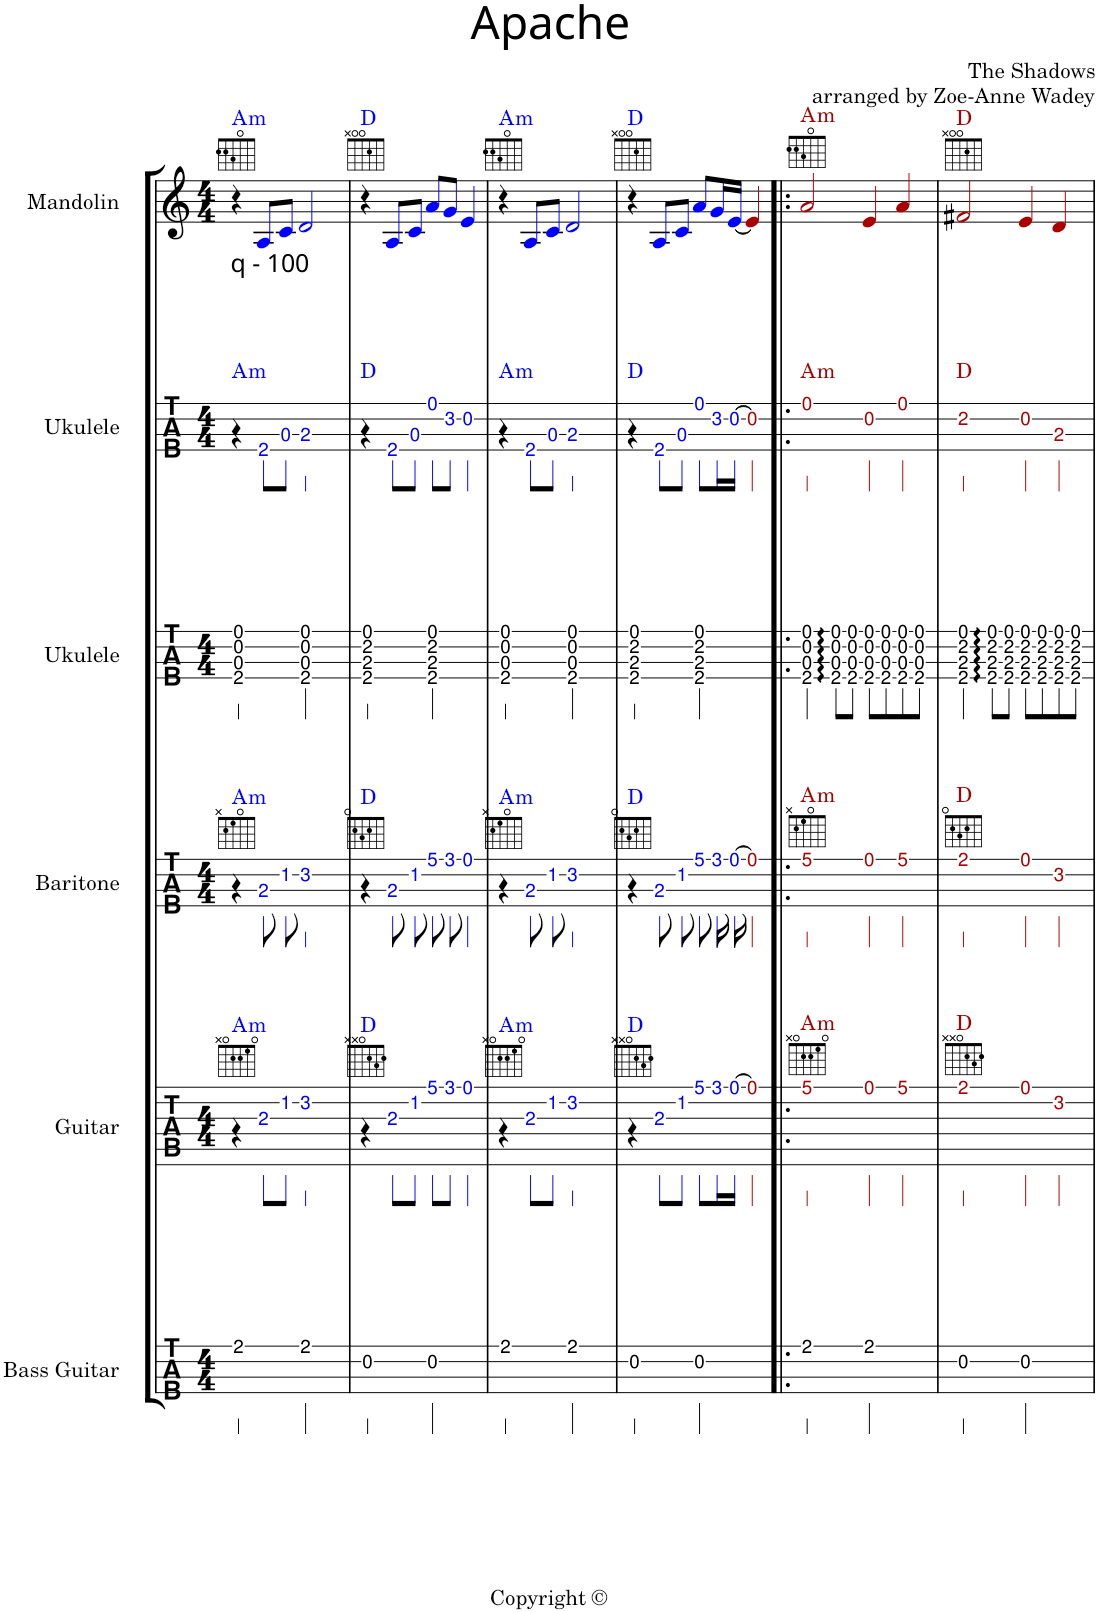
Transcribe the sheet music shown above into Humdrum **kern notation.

**kern	**kern	**harte	**kern	**harte	**kern	**kern	**harte	**kern	**harte
*part6	*part5	*part5	*part4	*part4	*part3	*part2	*part2	*part1	*part1
*staff6	*staff5	*	*staff4	*	*staff3	*staff2	*	*staff1	*
*I"Bass Guitar	*I"Guitar	*	*I"Baritone	*	*I"Ukulele	*I"Ukulele	*	*I"Mandolin	*
*I'Bass	*I'Gtr.	*	*	*	*I'Uke.	*I'Uke.	*	*I'Mand.	*
*stria4	*stria6	*	*stria4	*	*stria4	*stria4	*	*	*
*	*	*	*	*	*	*	*	*clefG2	*
*k[]	*k[]	*	*k[]	*	*k[]	*k[]	*	*k[]	*
*M4/4	*M4/4	*	*M4/4	*	*M4/4	*M4/4	*	*M4/4	*
=1	=1	=1	=1	=1	=1	=1	=1	=1	=1
!	!	!	!	!	!	!	!	!LO:TX:b:t=q	!
!	!	!LO:H:kt=m	!	!LO:H:kt=m	!	!	!LO:H:kt=m	!LO:TX:b:t=- 100	!LO:H:kt=m
2AA\	4r	A:min	4r	A:min	2A\ 2c\ 2e\ 2a\	4r	A:min	4r	A:min
.	8Ai\L	.	8Ai\L	.	.	8Ai\L	.	8Ai/L	.
.	8ci\J	.	8ci\J	.	.	8ci\J	.	8ci/J	.
4AA\	2di\	.	2di\	.	4A\ 4c\ 4e\ 4a\	2di\	.	2di/	.
4ryy	.	.	.	.	4ryy	.	.	.	.
=2	=2	=2	=2	=2	=2	=2	=2	=2	=2
2DD\	4r	D:maj	4r	D:maj	2A\ 2d\ 2f#\ 2a\	4r	D:maj	4r	D:maj
.	8Ai\L	.	8Ai\L	.	.	8Ai\L	.	8Ai/L	.
.	8ci\J	.	8ci\J	.	.	8ci\J	.	8ci/J	.
4DD\	8ai\L	.	8ai\L	.	4A\ 4d\ 4f#\ 4a\	8ai\L	.	8ai/L	.
.	8gi\J	.	8gi\J	.	.	8gi\J	.	8gi/J	.
4ryy	4ei\	.	4ei\	.	4ryy	4ei\	.	4ei/	.
=3	=3	=3	=3	=3	=3	=3	=3	=3	=3
!	!	!LO:H:kt=m	!	!LO:H:kt=m	!	!	!LO:H:kt=m	!	!LO:H:kt=m
2AA\	4r	A:min	4r	A:min	2A\ 2c\ 2e\ 2a\	4r	A:min	4r	A:min
.	8Ai\L	.	8Ai\L	.	.	8Ai\L	.	8Ai/L	.
.	8ci\J	.	8ci\J	.	.	8ci\J	.	8ci/J	.
4AA\	2di\	.	2di\	.	4A\ 4c\ 4e\ 4a\	2di\	.	2di/	.
4ryy	.	.	.	.	4ryy	.	.	.	.
=4	=4	=4	=4	=4	=4	=4	=4	=4	=4
2DD\	4r	D:maj	4r	D:maj	2A\ 2d\ 2f#\ 2a\	4r	D:maj	4r	D:maj
.	8Ai\L	.	8Ai\L	.	.	8Ai\L	.	8Ai/L	.
.	8ci\J	.	8ci\J	.	.	8ci\J	.	8ci/J	.
4DD\	8ai\L	.	8ai\L	.	4A\ 4d\ 4f#\ 4a\	8ai\L	.	8ai/L	.
.	16gi\L	.	16gi\L	.	.	16gi\L	.	16gi/L	.
.	[16ei\JJ	.	[16ei\JJ	.	.	[16ei\JJ	.	[16ei/JJ	.
4ryy	4ej\]	.	4ej\]	.	4ryy	4ej\]	.	4ej/]	.
=5!|:	=5!|:	=5!|:	=5!|:	=5!|:	=5!|:	=5!|:	=5!|:	=5!|:	=5!|:
!	!	!LO:H:kt=m	!	!LO:H:kt=m	!	!	!LO:H:kt=m	!	!LO:H:kt=m
2AA\	2aj\	A:min	2aj\	A:min	4A\ 4c\ 4e\ 4a\	2aj\	A:min	2aj/	A:min
.	.	.	.	.	8A\ 8c\ 8e\ 8a\L	.	.	.	.
.	.	.	.	.	8A\ 8c\ 8e\ 8a\J	.	.	.	.
4AA\	4ej\	.	4ej\	.	8A\ 8c\ 8e\ 8a\L	4ej\	.	4ej/	.
.	.	.	.	.	8A\ 8c\ 8e\ 8a\	.	.	.	.
4ryy	4aj\	.	4aj\	.	8A\ 8c\ 8e\ 8a\	4aj\	.	4aj/	.
.	.	.	.	.	8A\ 8c\ 8e\ 8a\J	.	.	.	.
=6	=6	=6	=6	=6	=6	=6	=6	=6	=6
2DD\	2f#j\	D:maj	2f#j\	D:maj	4A\ 4d\ 4f#\ 4a\	2f#j\	D:maj	2f#Xj/	D:maj
.	.	.	.	.	8A\ 8d\ 8f#\ 8a\L	.	.	.	.
.	.	.	.	.	8A\ 8d\ 8f#\ 8a\J	.	.	.	.
4DD\	4ej\	.	4ej\	.	8A\ 8d\ 8f#\ 8a\L	4ej\	.	4ej/	.
.	.	.	.	.	8A\ 8d\ 8f#\ 8a\	.	.	.	.
4ryy	4dj\	.	4dj\	.	8A\ 8d\ 8f#\ 8a\	4dj\	.	4dj/	.
.	.	.	.	.	8A\ 8d\ 8f#\ 8a\J	.	.	.	.
=	=	=	=	=	=	=	=	=	=
*-	*-	*-	*-	*-	*-	*-	*-	*-	*-
